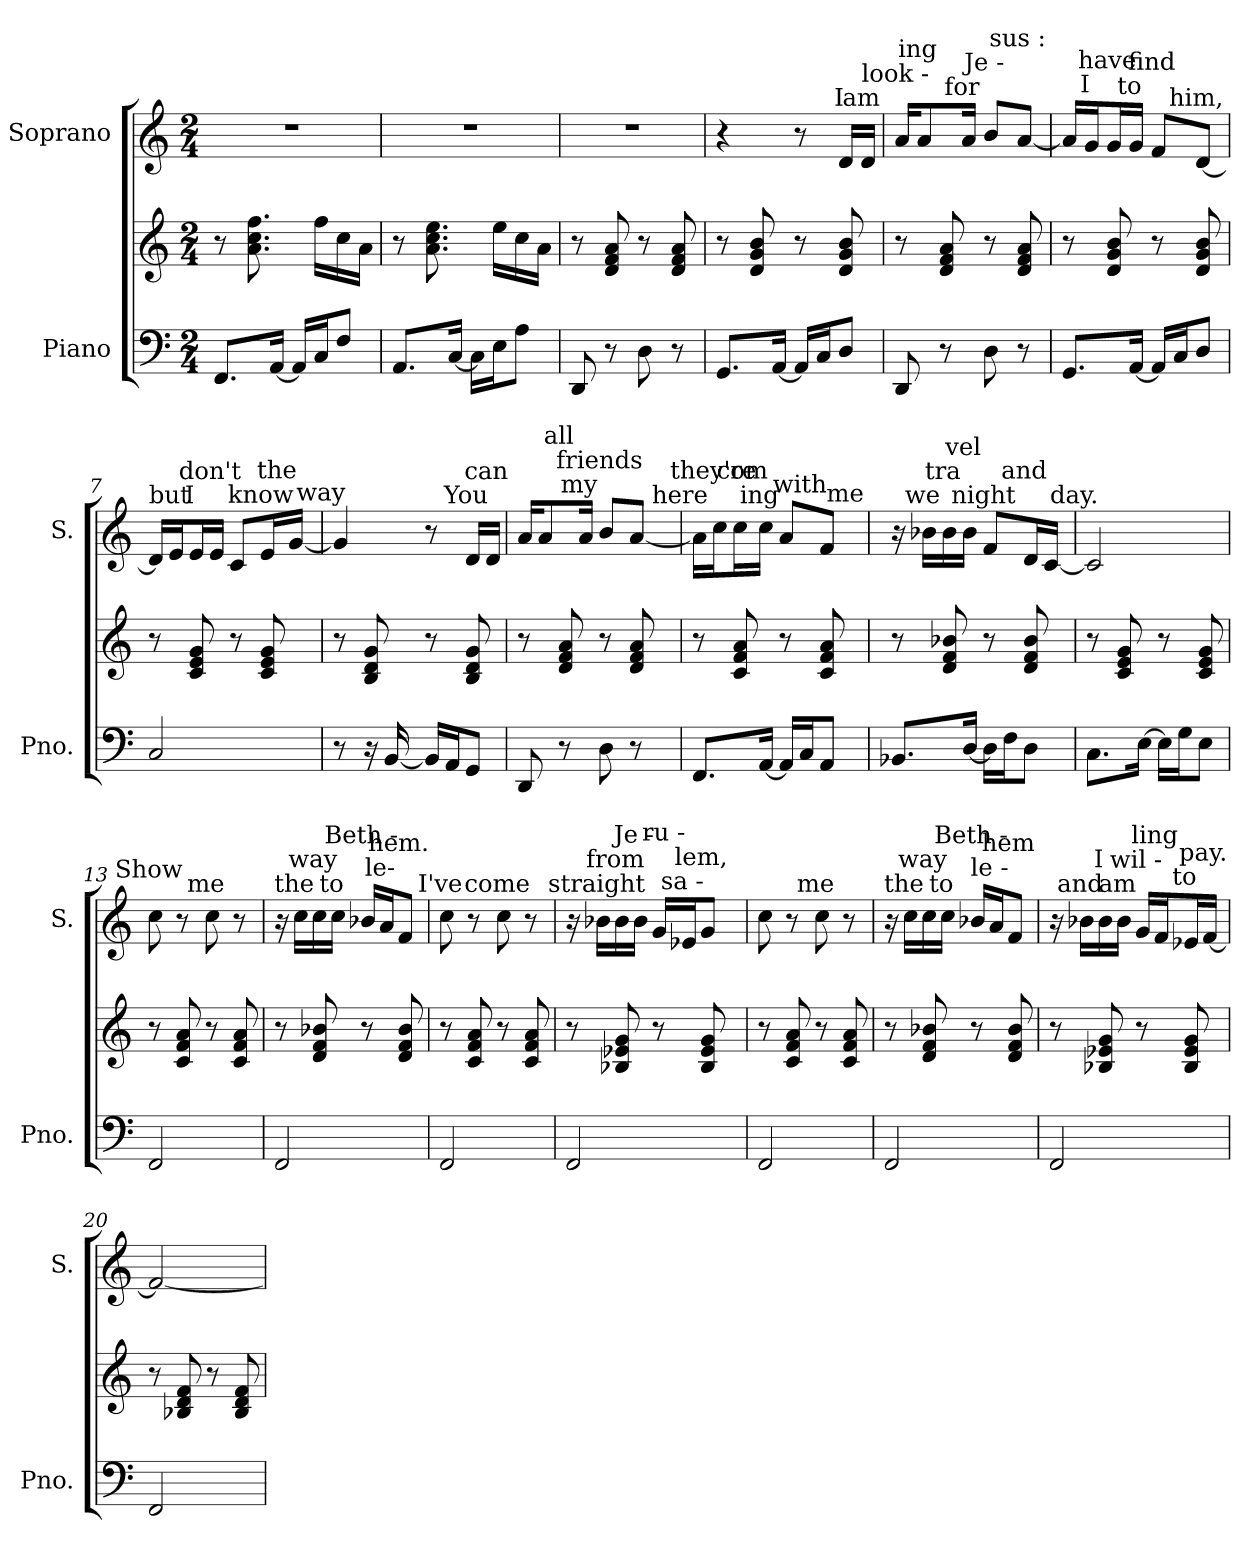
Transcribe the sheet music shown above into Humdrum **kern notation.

**kern	**kern	**kern
*part2	*part2	*part1
*staff3	*staff2	*staff1
*I"Piano	*	*I"Soprano
*I'Pno.	*	*I'S.
!!LO:PB:g=z
*clefF4	*clefG2	*clefG2
*k[]	*k[]	*k[]
*C:	*C:	*C:
*M2/4	*M2/4	*M2/4
*MM60	*MM60	*MM60
=1	=1	=1
!	!	!LO:N:vis=1
8.FFi/L	8r	2r
.	8.ai\ 8.cci 8.ffi	.
[16AAi/Jk	.	.
16AAi/LL]	.	.
16Ci/J	16ffi\LL	.
8Fi/J	16cci\	.
.	16ai\JJ	.
=2	=2	=2
!	!	!LO:N:vis=1
8.AAi/L	8r	2r
.	8.ai\ 8.cci 8.eei	.
[16Ci/Jk	.	.
16Ci\LL]	.	.
16Ei\J	16eei\LL	.
8Ai\J	16cci\	.
.	16ai\JJ	.
=3	=3	=3
!	!	!LO:N:vis=1
8DDi/	8r	2r
8r	8di/ 8fi 8ai	.
8Di\	8r	.
8r	8di/ 8fi 8ai	.
=4	=4	=4
8.GGi/L	8r	4r
.	8di/ 8gi 8bi	.
[16AAi/Jk	.	.
16AAi/LL]	8r	8r
16Ci/J	.	.
!	!	!LO:TX:a:cj:t=I
8Di/J	8di/ 8gi 8bi	16di/LL
!	!	!LO:TX:a:cj:t=am
.	.	16di/JJ
!!LO:LB:g=z
=5	=5	=5
!	!	!LO:TX:a:cj:t=look -
8DDi/	8r	16ai/KL
!	!	!LO:TX:a:cj:t=ing
.	.	8ai/
8r	8di/ 8fi 8ai	.
!	!	!LO:TX:a:cj:t=for
.	.	16ai/Jk
!	!	!LO:TX:a:cj:t=Je -
8Di\	8r	8bi/L
!	!	!LO:TX:a:cj:t=sus &colon;
8r	8di/ 8fi 8ai	[8ai/J
=6	=6	=6
8.GGi/L	8r	16ai/LL]
!	!	!LO:TX:a:cj:t=I
.	.	16gi/J
!	!	!LO:TX:a:cj:t=have
.	8di/ 8gi 8bi	16gi/L
!	!	!LO:TX:a:cj:t=to
[16AAi/Jk	.	16gi/JJ
!	!	!LO:TX:a:cj:t=find
16AAi/LL]	8r	8fi/L
16Ci/J	.	.
!	!	!LO:TX:a:cj:t=him,
8Di/J	8di/ 8gi 8bi	[8di/J
=7	=7	=7
*	*	*^
*	*	*	*^
2Ci/	8r	16di/LL]	4ryy	4ryy
!	!	!LO:TX:a:cj:t=but	!	!
.	.	16ei/J	.	.
!	!	!LO:TX:a:cj:t=I	!	!
.	8ci/ 8ei 8gi	16ei/L	.	.
!	!	!LO:TX:a:cj:t=don't	!	!
.	.	16ei/JJ	.	.
.	8r	8ci/L	8ryy	8ryy
!	!	!LO:TX:a:cj:t=know	!	!
.	8ci/ 8ei 8gi	16ei/L	32ryy	16ryy
.	.	.	256ryy	.
!	!	!	!LO:TX:a:cj:t=the	!
.	.	.	16ryy	.
.	.	[16gi/JJ	.	32ryy
.	.	.	.	64ryy
.	.	.	64..ryy	.
.	.	.	.	128...ryy
!	!	!	!	!LO:TX:a:cj:t=way
.	.	.	.	1024ryy
*	*	*v	*v	*v
!!LO:LB:g=z
=8	=8	=8
8r	8r	4gi/]
16r	8Bi/ 8di 8gi	.
[16BBi/	.	.
16BBi/LL]	8r	8r
16AAi/J	.	.
!	!	!LO:TX:a:cj:t=You
8GGi/J	8Bi/ 8di 8gi	16di/LL
!	!	!LO:TX:a:cj:t=can
.	.	16di/JJ
=9	=9	=9
!	!	!LO:TX:a:cj:t=see
*	*	*^
*	*	*	*^
8DDi/	8r	16ai/KL	8ryy	4ryy
.	.	8ai/	.	.
!	!	!	!LO:TX:a:cj:t=all	!
8r	8di/ 8fi 8ai	.	4.ryy	.
!	!	!LO:TX:a:cj:t=my	!	!
.	.	16ai/Jk	.	.
!	!	!LO:TX:a:cj:t=friends	!	!
8Di\	8r	8bi/L	.	8ryy
8r	8di/ 8fi 8ai	[8ai/J	.	16ryy
.	.	.	.	32ryy
.	.	.	.	64ryy
.	.	.	.	128...ryy
!	!	!	!	!LO:TX:a:cj:t=here
.	.	.	.	1024ryy
=10	=10	=10	=10	=10
*	*	*	*	*^
8.FFi/L	8r	16ai\LL]	8ryy	4ryy	4ryy
!	!	!LO:TX:a:cj:t=they're	!	!	!
.	.	16cci\J	.	.	.
.	8ci/ 8fi 8ai	16cci\L	64ryy	.	.
!	!	!	!LO:TX:a:cj:t=com	!	!
.	.	.	4ryy	.	.
!	!	!LO:TX:a:cj:t=ing	!	!	!
[16AAi/Jk	.	16cci\JJ	.	.	.
16AAi/LL]	8r	8ai/L	.	16ryy	8ryy
!	!	!	!	!LO:TX:a:cj:t=with	!
16Ci/J	.	.	.	8.ryy	.
8AAi/J	8ci/ 8fi 8ai	8fi/J	.	.	32...ryy
.	.	.	16..ryy	.	.
!	!	!	!	!	!LO:TX:a:cj:t=me
.	.	.	.	.	16ryy
.	.	.	.	.	256ryy
*	*	*	*v	*v	*v
!!LO:LB:g=z
=11	=11	=11	=11
8.BB-Xi/L	8r	16r	4ryy
!	!	!LO:TX:a:cj:t=we	!
.	.	16b-Xi\LL	.
!	!	!LO:TX:a:cj:t=tra	!
.	8di/ 8fi 8b-Xi	16b-i\	.
!	!	!LO:TX:a:cj:t=vel	!
[16Di/Jk	.	16b-i\JJ	.
!	!	!LO:TX:a:cj:t=night	!
16Di\LL]	8r	8fi/L	8ryy
16Fi\J	.	.	.
!	!	!LO:TX:a:cj:t=and	!
8Di\J	8di/ 8fi 8b-i	16di/L	16ryy
.	.	[16ci/JJ	32ryy
.	.	.	64ryy
.	.	.	128...ryy
!	!	!	!LO:TX:a:cj:t=day.
.	.	.	1024ryy
*	*	*v	*v
=12	=12	=12
8.Ci\L	8r	2ci/]
.	8ci/ 8ei 8gi	.
[16Ei\Jk	.	.
16Ei\LL]	8r	.
16Gi\J	.	.
8Ei\J	8ci/ 8ei 8gi	.
=13	=13	=13
!	!	!LO:TX:a:cj:t=Show
2FFi/	8r	8cci\
.	8ci/ 8fi 8ai	8r
!	!	!LO:TX:a:cj:t=me
.	8r	8cci\
.	8ci/ 8fi 8ai	8r
=14	=14	=14
2FFi/	8r	16r
!	!	!LO:TX:a:cj:t=the
.	.	16cci\LL
!	!	!LO:TX:a:cj:t=way
.	8di/ 8fi 8b-Xi	16cci\
!	!	!LO:TX:a:cj:t=to
.	.	16cci\JJ
!	!	!LO:TX:a:cj:t=Beth -
.	8r	16b-Xi/LL
!	!	!LO:TX:a:cj:t=le-
.	.	16ai/J
!	!	!LO:TX:a:cj:t=hem.
.	8di/ 8fi 8b-i	8fi/J
!!LO:PB:g=z
=15	=15	=15
!	!	!LO:TX:a:cj:t=I've
2FFi/	8r	8cci\
.	8ci/ 8fi 8ai	8r
!	!	!LO:TX:a:cj:t=come
.	8r	8cci\
.	8ci/ 8fi 8ai	8r
=16	=16	=16
*	*	*^
2FFi/	8r	16r	4ryy
!	!	!LO:TX:a:cj:t=straight	!
.	.	16b-Xi\LL	.
!	!	!LO:TX:a:cj:t=from	!
.	8B-Xi/ 8e-Xi 8gi	16b-i\	.
!	!	!LO:TX:a:cj:t=Je -	!
.	.	16b-i\JJ	.
.	8r	16gi/LL	64ryy
.	.	.	256ryy
!	!	!	!LO:TX:a:cj:t=ru -
.	.	.	8ryy
!	!	!LO:TX:a:cj:t=sa -	!
.	.	16e-Xi/J	.
!	!	!LO:TX:a:cj:t=lem,	!
.	8B-i/ 8e-i 8gi	8gi/J	.
.	.	.	16ryy
.	.	.	32ryy
.	.	.	128.ryy
=17	=17	=17	=17
!	!	!LO:TX:a:cj:t=Show	!
*	*	*v	*v
2FFi/	8r	8cci\
.	8ci/ 8fi 8ai	8r
!	!	!LO:TX:a:cj:t=me
.	8r	8cci\
.	8ci/ 8fi 8ai	8r
=18	=18	=18
2FFi/	8r	16r
!	!	!LO:TX:a:cj:t=the
.	.	16cci\LL
!	!	!LO:TX:a:cj:t=way
.	8di/ 8fi 8b-Xi	16cci\
!	!	!LO:TX:a:cj:t=to
.	.	16cci\JJ
!	!	!LO:TX:a:cj:t=Beth -
.	8r	16b-Xi/LL
!	!	!LO:TX:a:cj:t=le -
.	.	16ai/J
!	!	!LO:TX:a:cj:t=hem
.	8di/ 8fi 8b-i	8fi/J
!!LO:LB:g=z
=19	=19	=19
2FFi/	8r	16r
!	!	!LO:TX:a:cj:t=and
.	.	16b-Xi\LL
!	!	!LO:TX:a:cj:t=I
.	8B-Xi/ 8e-Xi 8gi	16b-i\
!	!	!LO:TX:a:cj:t=am
.	.	16b-i\JJ
!	!	!LO:TX:a:cj:t=wil -
.	8r	16gi/LL
!	!	!LO:TX:a:cj:t=ling
.	.	16fi/J
!	!	!LO:TX:a:cj:t=to
.	8B-i/ 8e-i 8gi	16e-Xi/L
!	!	!LO:TX:a:cj:t=pay.
.	.	[16fi/JJ
=20	=20	=20
2FFi/	8r	2fi/_
.	8B-Xi/ 8di 8fi	.
.	8r	.
.	8B-i/ 8di 8fi	.
=	=	=
*-	*-	*-
